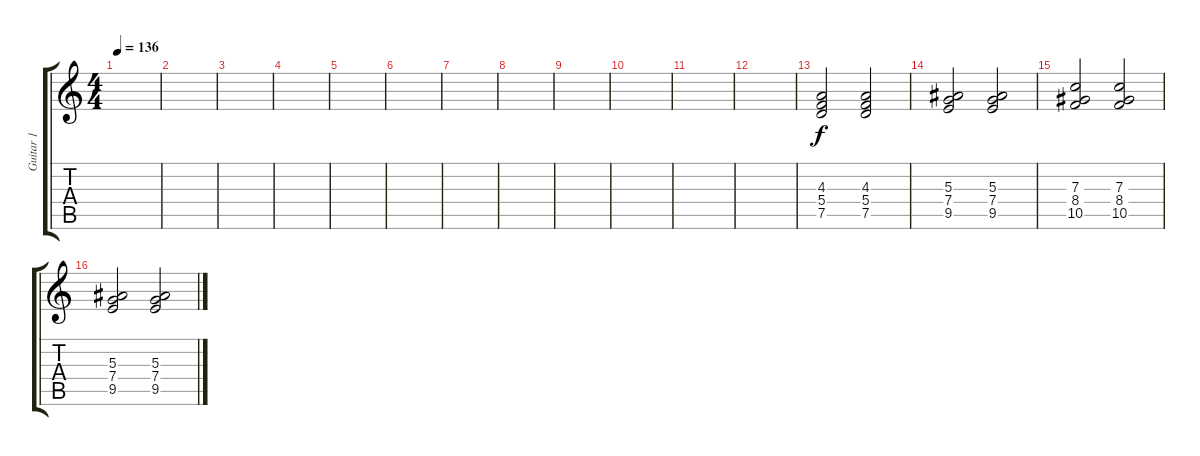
\track ("Guitar 1" "Guitar 1") {instrument distortionguitar}
\staff {score tabs}
\tuning (D4 A3 F3 C3 G2 C2) {hide}
\ts (4 4)
\tempo 136
\clef g2
\ks c
|
|
|
|
|
|
|
|
|
|
|
|
(4.3 5.4 7.5).2 (4.3 5.4 7.5).2 |
(5.3 7.4 9.5).2 (5.3 7.4 9.5).2 |
(7.3 8.4 10.5).2 (7.3 8.4 10.5).2 |
(5.3 7.4 9.5).2 (5.3 7.4 9.5).2
